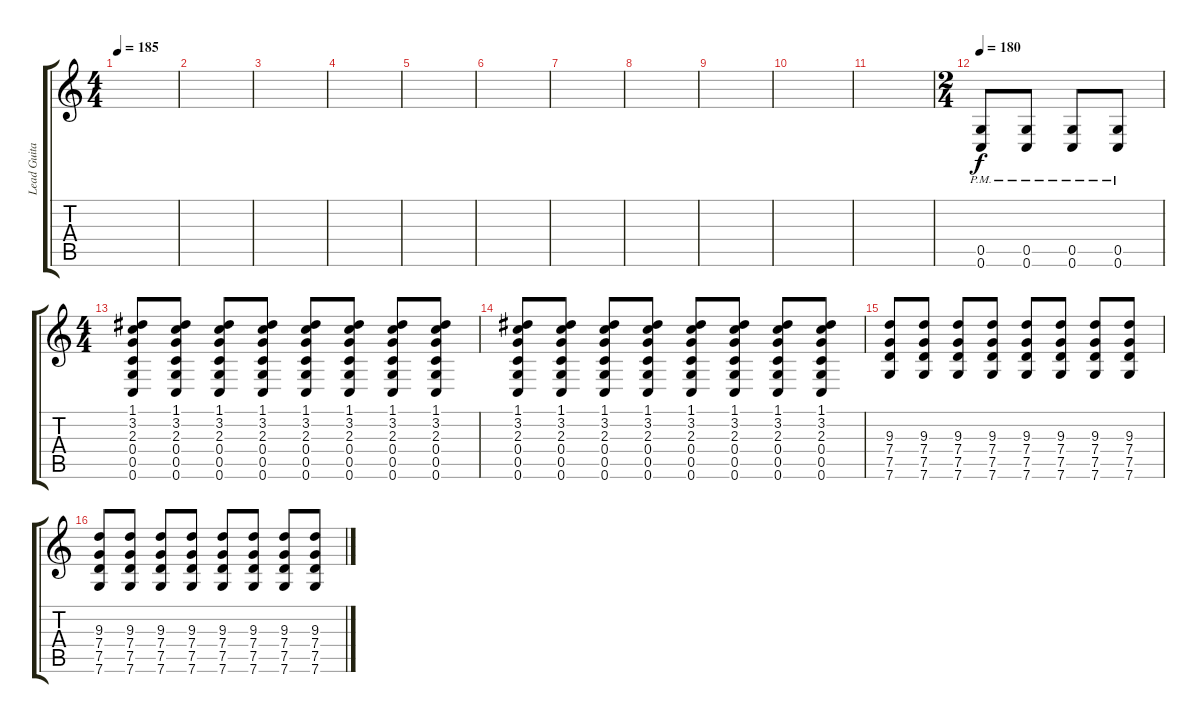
\track ("Lead Guitar 2" "Lead Guita") {instrument distortionguitar}
\staff {score tabs}
\tuning (D4 A3 F3 C3 G2 C2) {hide}
\ts (4 4)
\tempo 185
\clef g2
\ks c
|
|
|
|
|
|
|
|
|
|
|
\ts (2 4)
\tempo 180
(0.5{pm} 0.6{pm}).8 (0.5{pm} 0.6{pm}).8 (0.5{pm} 0.6{pm}).8 (0.5{pm} 0.6{pm}).8 |
\ts (4 4)
(1.1 3.2 2.3 0.4 0.5 0.6).8 (1.1 3.2 2.3 0.4 0.5 0.6).8 (1.1 3.2 2.3 0.4 0.5 0.6).8 (1.1 3.2 2.3 0.4 0.5 0.6).8 (1.1 3.2 2.3 0.4 0.5 0.6).8 (1.1 3.2 2.3 0.4 0.5 0.6).8 (1.1 3.2 2.3 0.4 0.5 0.6).8 (1.1 3.2 2.3 0.4 0.5 0.6).8 |
(1.1 3.2 2.3 0.4 0.5 0.6).8 (1.1 3.2 2.3 0.4 0.5 0.6).8 (1.1 3.2 2.3 0.4 0.5 0.6).8 (1.1 3.2 2.3 0.4 0.5 0.6).8 (1.1 3.2 2.3 0.4 0.5 0.6).8 (1.1 3.2 2.3 0.4 0.5 0.6).8 (1.1 3.2 2.3 0.4 0.5 0.6).8 (1.1 3.2 2.3 0.4 0.5 0.6).8 |
(9.3 7.4 7.5 7.6).8 (9.3 7.4 7.5 7.6).8 (9.3 7.4 7.5 7.6).8 (9.3 7.4 7.5 7.6).8 (9.3 7.4 7.5 7.6).8 (9.3 7.4 7.5 7.6).8 (9.3 7.4 7.5 7.6).8 (9.3 7.4 7.5 7.6).8 |
(9.3 7.4 7.5 7.6).8 (9.3 7.4 7.5 7.6).8 (9.3 7.4 7.5 7.6).8 (9.3 7.4 7.5 7.6).8 (9.3 7.4 7.5 7.6).8 (9.3 7.4 7.5 7.6).8 (9.3 7.4 7.5 7.6).8 (9.3 7.4 7.5 7.6).8
